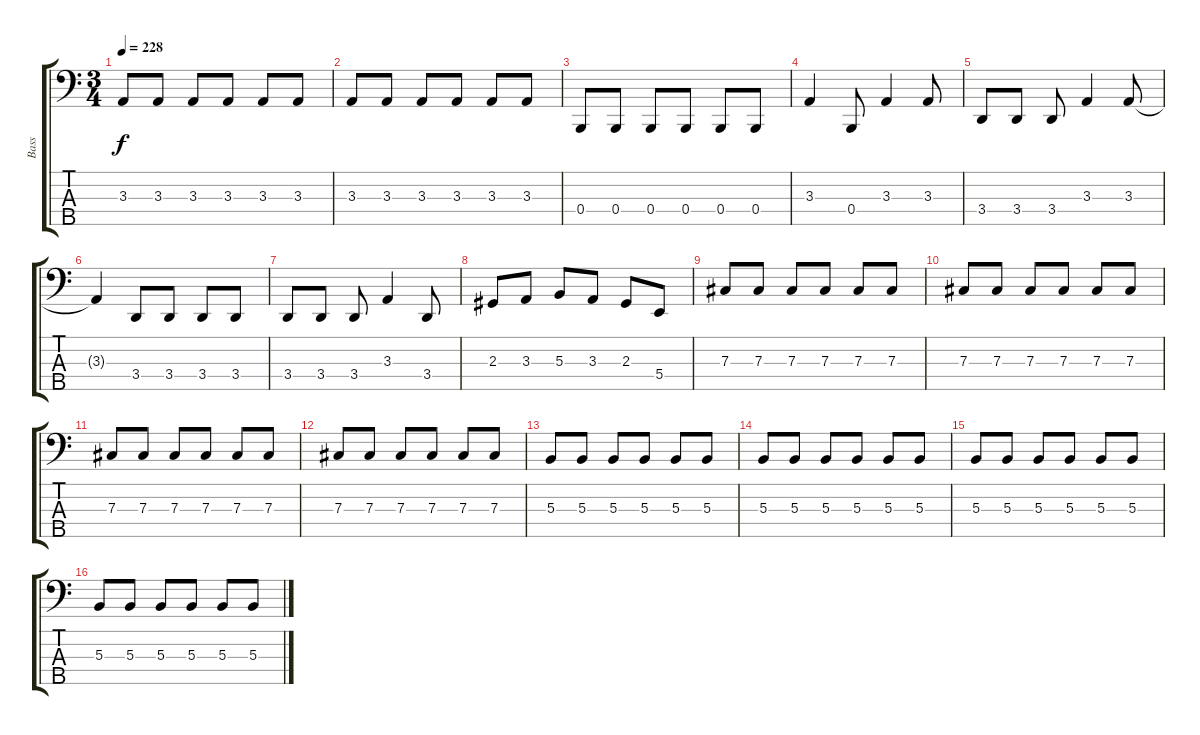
\track ("Bass" "Bass") {instrument electricbassfinger}
\staff {score tabs}
\tuning (E2 B1 Gb1 B0 Ab0) {hide}
\ts (3 4)
\tempo 228
\clef f4
\ks c
3.3.8{dy f} 3.3.8 3.3.8 3.3.8 3.3.8 3.3.8 |
3.3.8 3.3.8 3.3.8 3.3.8 3.3.8 3.3.8 |
0.4.8 0.4.8 0.4.8 0.4.8 0.4.8 0.4.8 |
3.3.4 0.4.8 3.3.4 3.3.8 |
3.4.8 3.4.8 3.4.8 3.3.4 3.3.8 |
3.3{t}.4 3.4.8 3.4.8 3.4.8 3.4.8 |
3.4.8 3.4.8 3.4.8 3.3.4 3.4.8 |
2.3.8 3.3.8 5.3.8 3.3.8 2.3.8 5.4.8 |
7.3.8 7.3.8 7.3.8 7.3.8 7.3.8 7.3.8 |
7.3.8 7.3.8 7.3.8 7.3.8 7.3.8 7.3.8 |
7.3.8 7.3.8 7.3.8 7.3.8 7.3.8 7.3.8 |
7.3.8 7.3.8 7.3.8 7.3.8 7.3.8 7.3.8 |
5.3.8 5.3.8 5.3.8 5.3.8 5.3.8 5.3.8 |
5.3.8 5.3.8 5.3.8 5.3.8 5.3.8 5.3.8 |
5.3.8 5.3.8 5.3.8 5.3.8 5.3.8 5.3.8 |
5.3.8 5.3.8 5.3.8 5.3.8 5.3.8 5.3.8
